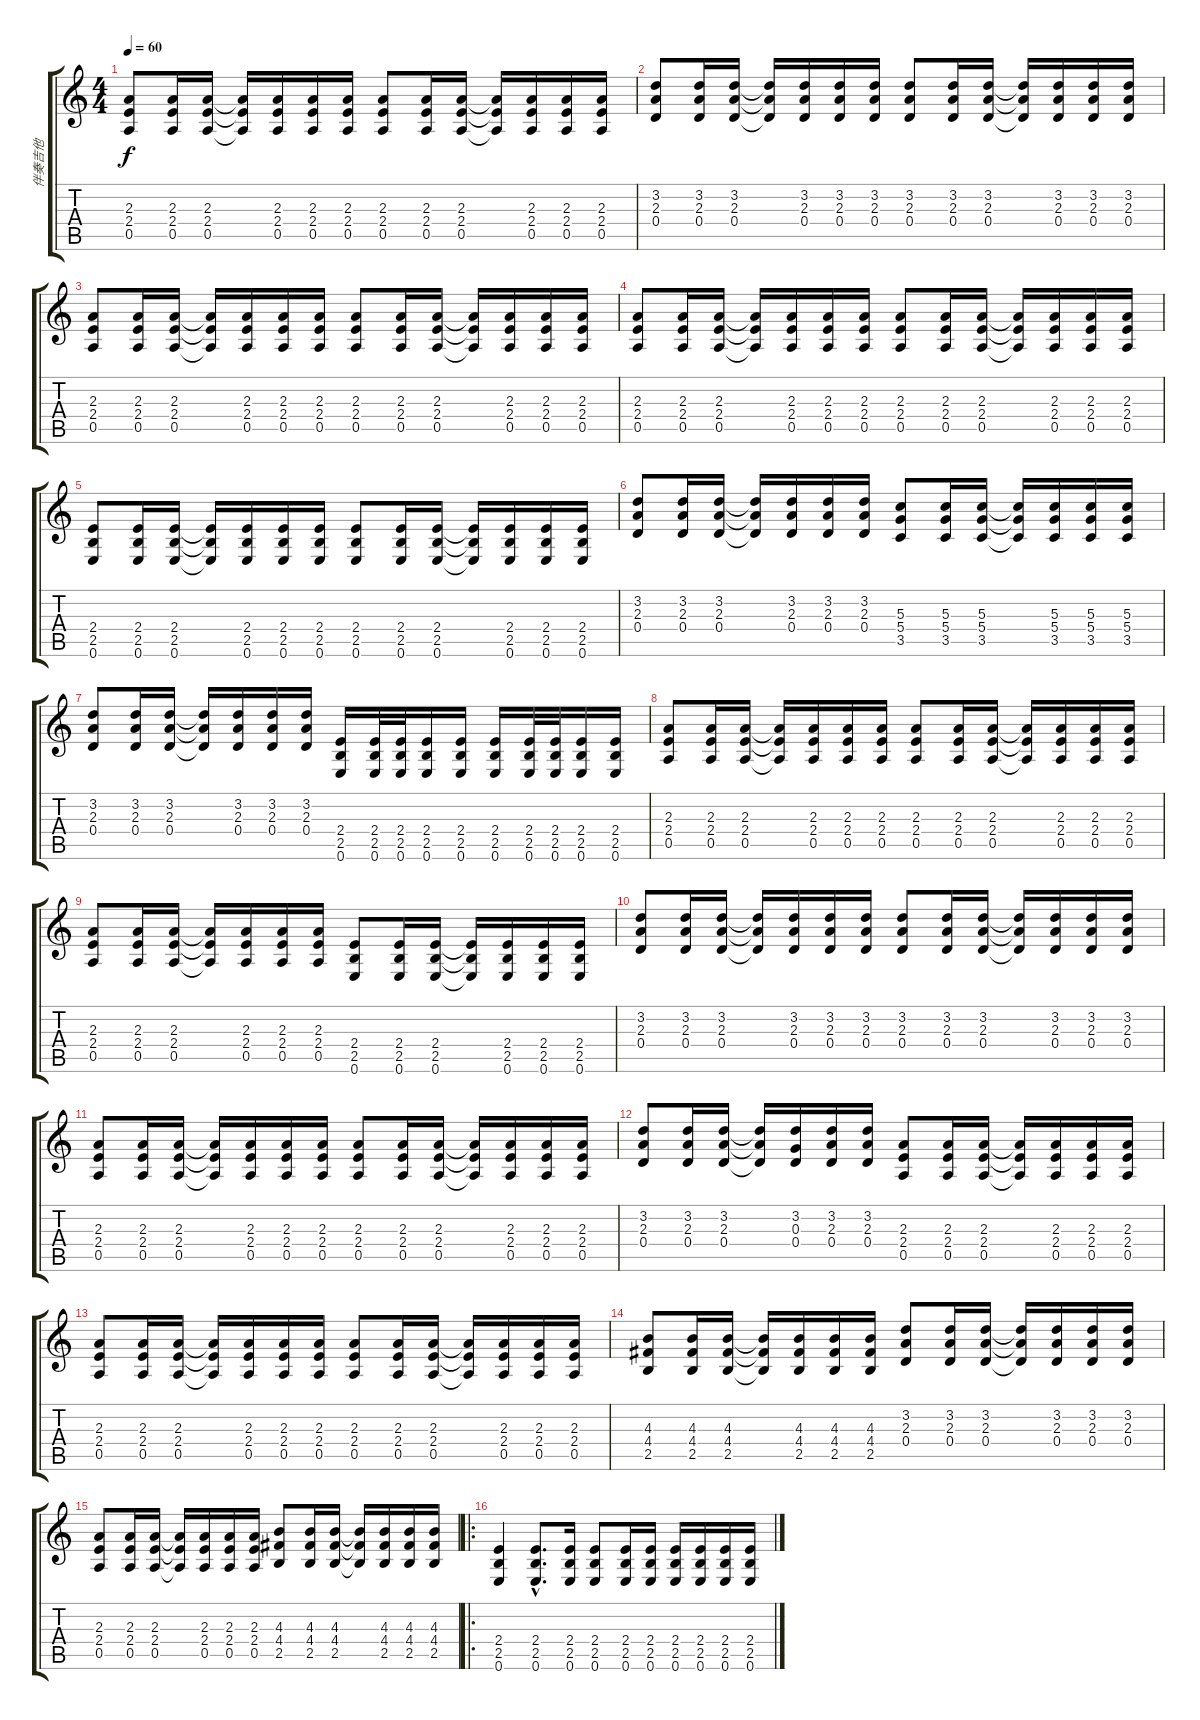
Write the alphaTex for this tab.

\track ("伴奏吉他" "伴奏吉他") {instrument acousticguitarsteel}
\staff {score tabs}
\tuning (E4 B3 G3 D3 A2 E2) {hide}
\ts (4 4)
\tempo 60
\clef g2
\ks c
(2.3 2.4 0.5).8{dy f} (2.3 2.4 0.5).16 (2.3 2.4 0.5).16 (2.3{t} 2.4{t} 0.5{t}).16 (2.3 2.4 0.5).16 (2.3 2.4 0.5).16 (2.3 2.4 0.5).16 (2.3 2.4 0.5).8 (2.3 2.4 0.5).16 (2.3 2.4 0.5).16 (2.3{t} 2.4{t} 0.5{t}).16 (2.3 2.4 0.5).16 (2.3 2.4 0.5).16 (2.3 2.4 0.5).16 |
(3.2 2.3 0.4).8 (3.2 2.3 0.4).16 (3.2 2.3 0.4).16 (3.2{t} 2.3{t} 0.4{t}).16 (3.2 2.3 0.4).16 (3.2 2.3 0.4).16 (3.2 2.3 0.4).16 (3.2 2.3 0.4).8 (3.2 2.3 0.4).16 (3.2 2.3 0.4).16 (3.2{t} 2.3{t} 0.4{t}).16 (3.2 2.3 0.4).16 (3.2 2.3 0.4).16 (3.2 2.3 0.4).16 |
(2.3 2.4 0.5).8 (2.3 2.4 0.5).16 (2.3 2.4 0.5).16 (2.3{t} 2.4{t} 0.5{t}).16 (2.3 2.4 0.5).16 (2.3 2.4 0.5).16 (2.3 2.4 0.5).16 (2.3 2.4 0.5).8 (2.3 2.4 0.5).16 (2.3 2.4 0.5).16 (2.3{t} 2.4{t} 0.5{t}).16 (2.3 2.4 0.5).16 (2.3 2.4 0.5).16 (2.3 2.4 0.5).16 |
(2.3 2.4 0.5).8 (2.3 2.4 0.5).16 (2.3 2.4 0.5).16 (2.3{t} 2.4{t} 0.5{t}).16 (2.3 2.4 0.5).16 (2.3 2.4 0.5).16 (2.3 2.4 0.5).16 (2.3 2.4 0.5).8 (2.3 2.4 0.5).16 (2.3 2.4 0.5).16 (2.3{t} 2.4{t} 0.5{t}).16 (2.3 2.4 0.5).16 (2.3 2.4 0.5).16 (2.3 2.4 0.5).16 |
(2.4 2.5 0.6).8 (2.4 2.5 0.6).16 (2.4 2.5 0.6).16 (2.4{t} 2.5{t} 0.6{t}).16 (2.4 2.5 0.6).16 (2.4 2.5 0.6).16 (2.4 2.5 0.6).16 (2.4 2.5 0.6).8 (2.4 2.5 0.6).16 (2.4 2.5 0.6).16 (2.4{t} 2.5{t} 0.6{t}).16 (2.4 2.5 0.6).16 (2.4 2.5 0.6).16 (2.4 2.5 0.6).16 |
(3.2 2.3 0.4).8 (3.2 2.3 0.4).16 (3.2 2.3 0.4).16 (3.2{t} 2.3{t} 0.4{t}).16 (3.2 2.3 0.4).16 (3.2 2.3 0.4).16 (3.2 2.3 0.4).16 (5.3 5.4 3.5).8 (5.3 5.4 3.5).16 (5.3 5.4 3.5).16 (5.3{t} 5.4{t} 3.5{t}).16 (5.3 5.4 3.5).16 (5.3 5.4 3.5).16 (5.3 5.4 3.5).16 |
(3.2 2.3 0.4).8 (3.2 2.3 0.4).16 (3.2 2.3 0.4).16 (3.2{t} 2.3{t} 0.4{t}).16 (3.2 2.3 0.4).16 (3.2 2.3 0.4).16 (3.2 2.3 0.4).16 (2.4 2.5 0.6).16 (2.4 2.5 0.6).32 (2.4 2.5 0.6).32 (2.4 2.5 0.6).16 (2.4 2.5 0.6).16 (2.4 2.5 0.6).16 (2.4 2.5 0.6).32 (2.4 2.5 0.6).32 (2.4 2.5 0.6).16 (2.4 2.5 0.6).16 |
(2.3 2.4 0.5).8 (2.3 2.4 0.5).16 (2.3 2.4 0.5).16 (2.3{t} 2.4{t} 0.5{t}).16 (2.3 2.4 0.5).16 (2.3 2.4 0.5).16 (2.3 2.4 0.5).16 (2.3 2.4 0.5).8 (2.3 2.4 0.5).16 (2.3 2.4 0.5).16 (2.3{t} 2.4{t} 0.5{t}).16 (2.3 2.4 0.5).16 (2.3 2.4 0.5).16 (2.3 2.4 0.5).16 |
(2.3 2.4 0.5).8 (2.3 2.4 0.5).16 (2.3 2.4 0.5).16 (2.3{t} 2.4{t} 0.5{t}).16 (2.3 2.4 0.5).16 (2.3 2.4 0.5).16 (2.3 2.4 0.5).16 (2.4 2.5 0.6).8 (2.4 2.5 0.6).16 (2.4 2.5 0.6).16 (2.4{t} 2.5{t} 0.6{t}).16 (2.4 2.5 0.6).16 (2.4 2.5 0.6).16 (2.4 2.5 0.6).16 |
(3.2 2.3 0.4).8 (3.2 2.3 0.4).16 (3.2 2.3 0.4).16 (3.2{t} 2.3{t} 0.4{t}).16 (3.2 2.3 0.4).16 (3.2 2.3 0.4).16 (3.2 2.3 0.4).16 (3.2 2.3 0.4).8 (3.2 2.3 0.4).16 (3.2 2.3 0.4).16 (3.2{t} 2.3{t} 0.4{t}).16 (3.2 2.3 0.4).16 (3.2 2.3 0.4).16 (3.2 2.3 0.4).16 |
(2.3 2.4 0.5).8 (2.3 2.4 0.5).16 (2.3 2.4 0.5).16 (2.3{t} 2.4{t} 0.5{t}).16 (2.3 2.4 0.5).16 (2.3 2.4 0.5).16 (2.3 2.4 0.5).16 (2.3 2.4 0.5).8 (2.3 2.4 0.5).16 (2.3 2.4 0.5).16 (2.3{t} 2.4{t} 0.5{t}).16 (2.3 2.4 0.5).16 (2.3 2.4 0.5).16 (2.3 2.4 0.5).16 |
(3.2 2.3 0.4).8 (3.2 2.3 0.4).16 (3.2 2.3 0.4).16 (3.2{t} 2.3{t} 0.4{t}).16 (3.2 0.3 0.4).16 (3.2 2.3 0.4).16 (3.2 2.3 0.4).16 (2.3 2.4 0.5).8 (2.3 2.4 0.5).16 (2.3 2.4 0.5).16 (2.3{t} 2.4{t} 0.5{t}).16 (2.3 2.4 0.5).16 (2.3 2.4 0.5).16 (2.3 2.4 0.5).16 |
(2.3 2.4 0.5).8 (2.3 2.4 0.5).16 (2.3 2.4 0.5).16 (2.3{t} 2.4{t} 0.5{t}).16 (2.3 2.4 0.5).16 (2.3 2.4 0.5).16 (2.3 2.4 0.5).16 (2.3 2.4 0.5).8 (2.3 2.4 0.5).16 (2.3 2.4 0.5).16 (2.3{t} 2.4{t} 0.5{t}).16 (2.3 2.4 0.5).16 (2.3 2.4 0.5).16 (2.3 2.4 0.5).16 |
(4.3 4.4 2.5).8 (4.3 4.4 2.5).16 (4.3 4.4 2.5).16 (4.3{t} 4.4{t} 2.5{t}).16 (4.3 4.4 2.5).16 (4.3 4.4 2.5).16 (4.3 4.4 2.5).16 (3.2 2.3 0.4).8 (3.2 2.3 0.4).16 (3.2 2.3 0.4).16 (3.2{t} 2.3{t} 0.4{t}).16 (3.2 2.3 0.4).16 (3.2 2.3 0.4).16 (3.2 2.3 0.4).16 |
(2.3 2.4 0.5).8 (2.3 2.4 0.5).16 (2.3 2.4 0.5).16 (2.3{t} 2.4{t} 0.5{t}).16 (2.3 2.4 0.5).16 (2.3 2.4 0.5).16 (2.3 2.4 0.5).16 (4.3 4.4 2.5).8 (4.3 4.4 2.5).16 (4.3 4.4 2.5).16 (4.3{t} 4.4{t} 2.5{t}).16 (4.3 4.4 2.5).16 (4.3 4.4 2.5).16 (4.3 4.4 2.5).16 |
\ro
(2.4 2.5 0.6).4 (2.4{hac} 2.5{hac} 0.6{hac}).8{d} (2.4 2.5 0.6).16 (2.4 2.5 0.6).8 (2.4 2.5 0.6).16 (2.4 2.5 0.6).16 (2.4 2.5 0.6).16 (2.4 2.5 0.6).16 (2.4 2.5 0.6).16 (2.4 2.5 0.6).16
